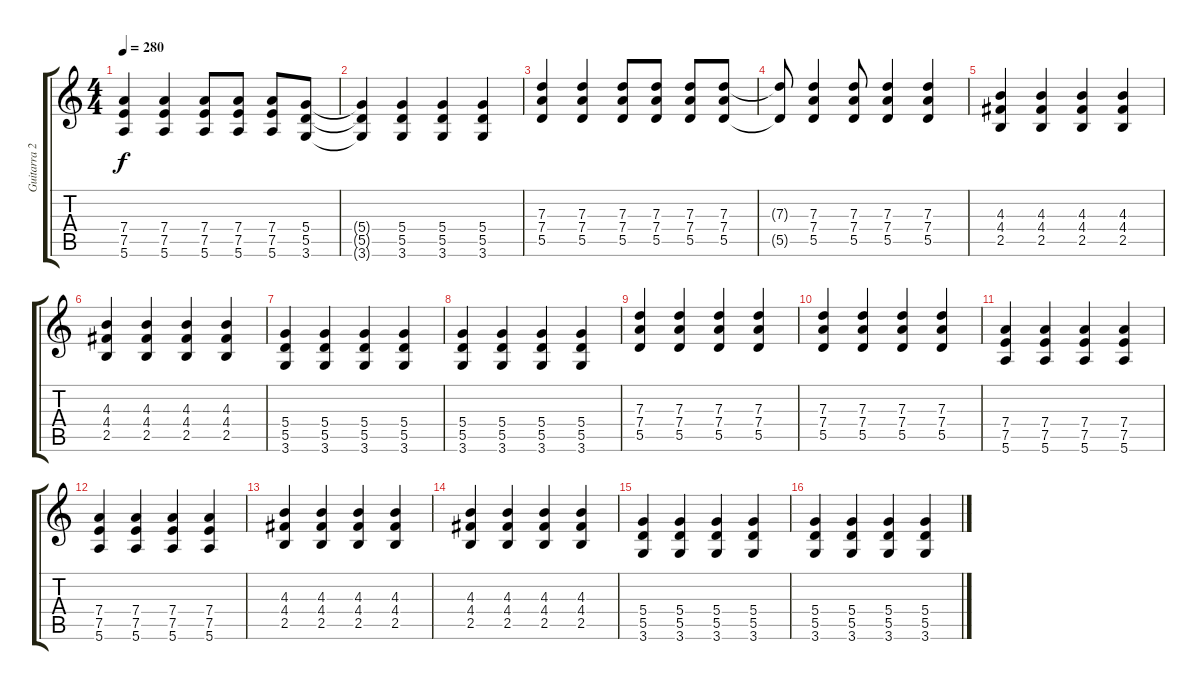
\track ("Guitarra 2 - Erik" "Guitarra 2") {instrument distortionguitar}
\staff {score tabs}
\tuning (E4 B3 G3 D3 A2 E2) {hide}
\ts (4 4)
\tempo 280
\clef g2
\ks c
(7.4 7.5 5.6).4{dy f} (7.4 7.5 5.6).4 (7.4 7.5 5.6).8 (7.4 7.5 5.6).8 (7.4 7.5 5.6).8 (5.4 5.5 3.6).8 |
(5.4{t} 5.5{t} 3.6{t}).4 (5.4 5.5 3.6).4 (5.4 5.5 3.6).4 (5.4 5.5 3.6).4 |
(7.3 7.4 5.5).4 (7.3 7.4 5.5).4 (7.3 7.4 5.5).8 (7.3 7.4 5.5).8 (7.3 7.4 5.5).8 (7.3 7.4 5.5).8 |
(7.3{t} 5.5{t}).8 (7.3 7.4 5.5).4 (7.3 7.4 5.5).8 (7.3 7.4 5.5).4 (7.3 7.4 5.5).4 |
(4.3 4.4 2.5).4 (4.3 4.4 2.5).4 (4.3 4.4 2.5).4 (4.3 4.4 2.5).4 |
(4.3 4.4 2.5).4 (4.3 4.4 2.5).4 (4.3 4.4 2.5).4 (4.3 4.4 2.5).4 |
(5.4 5.5 3.6).4 (5.4 5.5 3.6).4 (5.4 5.5 3.6).4 (5.4 5.5 3.6).4 |
(5.4 5.5 3.6).4 (5.4 5.5 3.6).4 (5.4 5.5 3.6).4 (5.4 5.5 3.6).4 |
(7.3 7.4 5.5).4 (7.3 7.4 5.5).4 (7.3 7.4 5.5).4 (7.3 7.4 5.5).4 |
(7.3 7.4 5.5).4 (7.3 7.4 5.5).4 (7.3 7.4 5.5).4 (7.3 7.4 5.5).4 |
(7.4 7.5 5.6).4 (7.4 7.5 5.6).4 (7.4 7.5 5.6).4 (7.4 7.5 5.6).4 |
(7.4 7.5 5.6).4 (7.4 7.5 5.6).4 (7.4 7.5 5.6).4 (7.4 7.5 5.6).4 |
(4.3 4.4 2.5).4 (4.3 4.4 2.5).4 (4.3 4.4 2.5).4 (4.3 4.4 2.5).4 |
(4.3 4.4 2.5).4 (4.3 4.4 2.5).4 (4.3 4.4 2.5).4 (4.3 4.4 2.5).4 |
(5.4 5.5 3.6).4 (5.4 5.5 3.6).4 (5.4 5.5 3.6).4 (5.4 5.5 3.6).4 |
(5.4 5.5 3.6).4 (5.4 5.5 3.6).4 (5.4 5.5 3.6).4 (5.4 5.5 3.6).4
